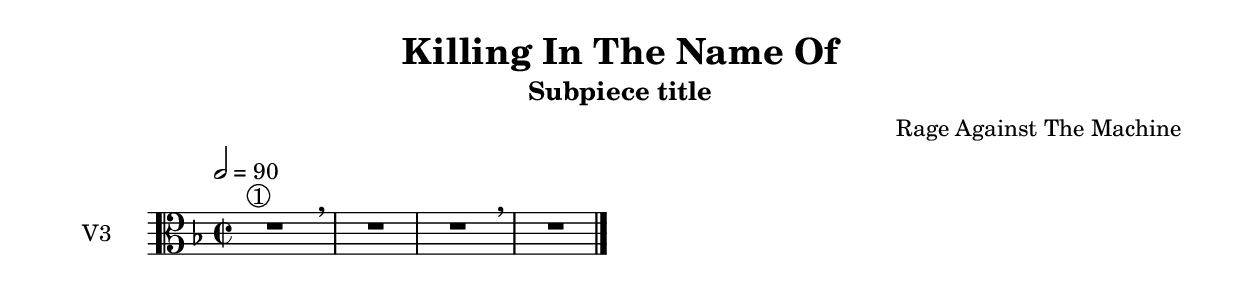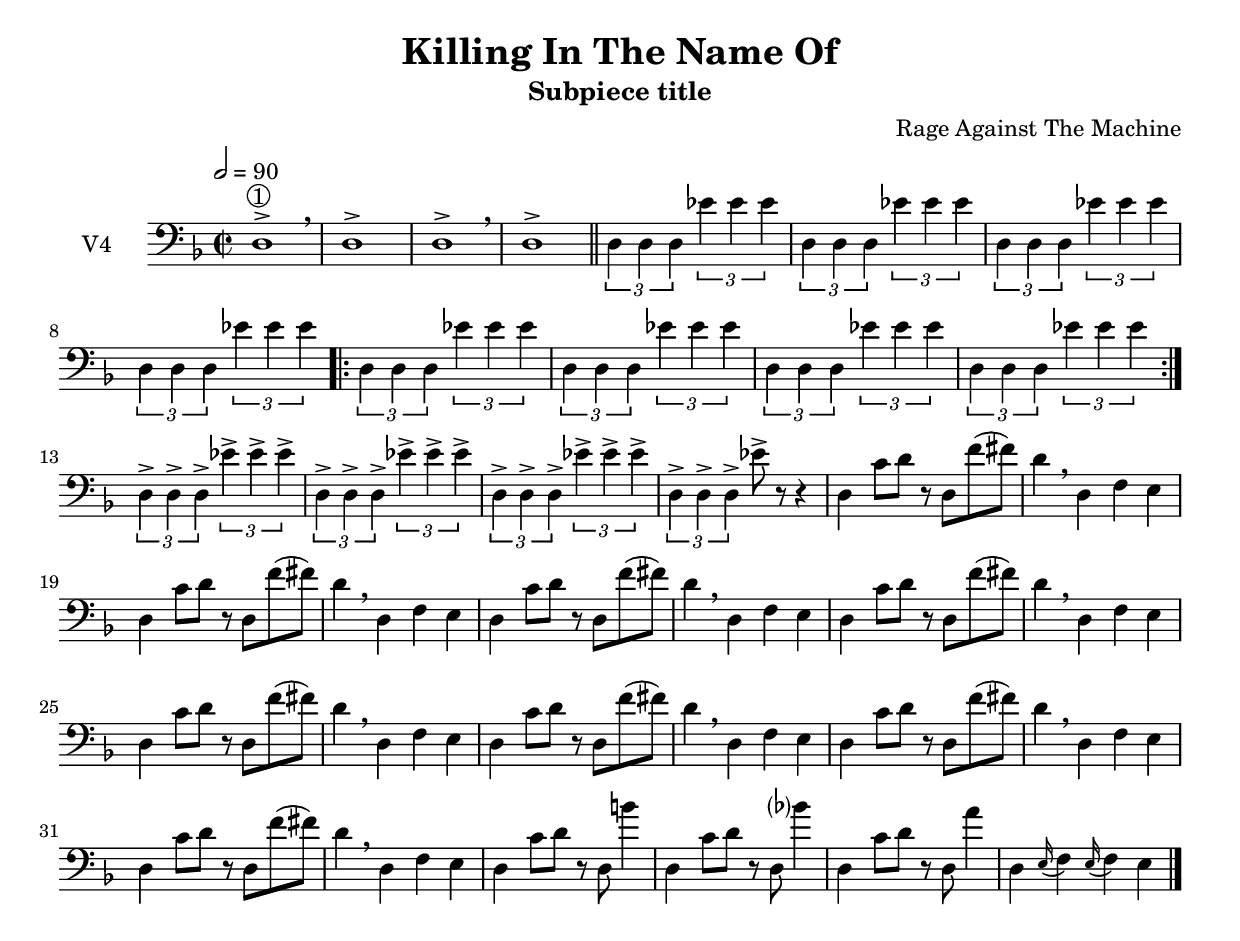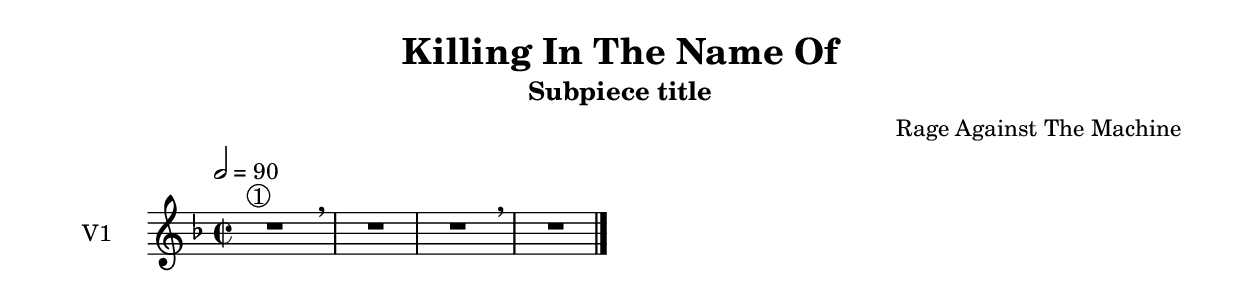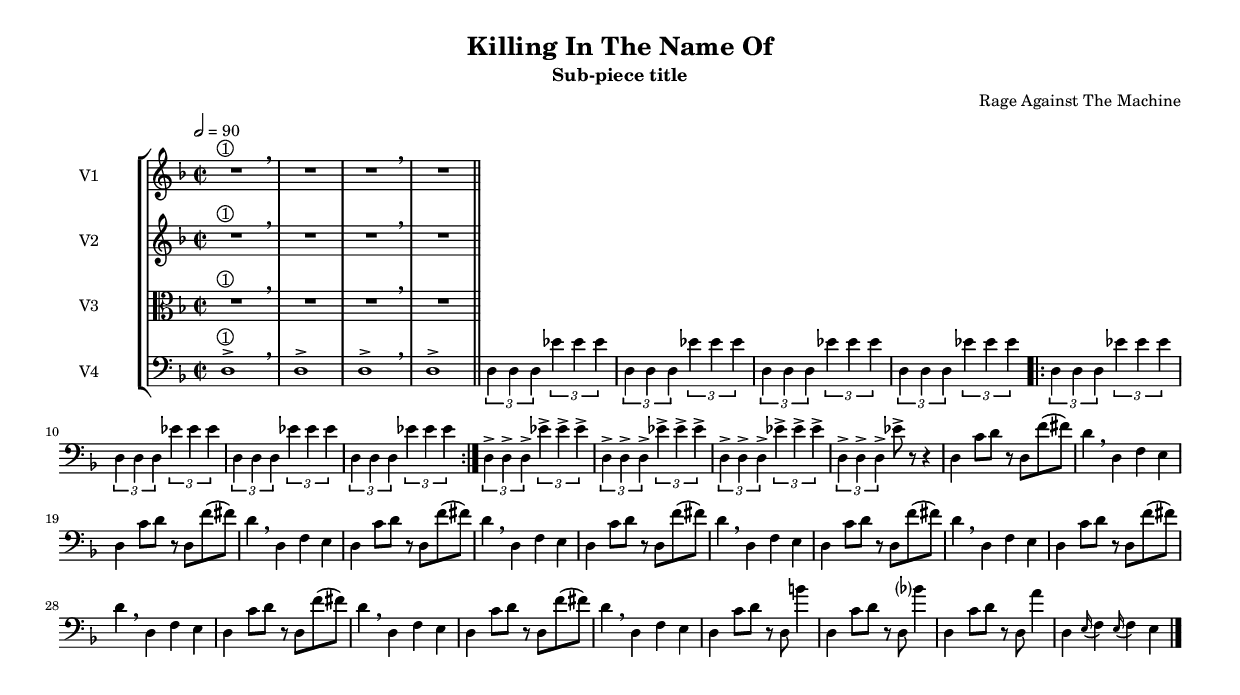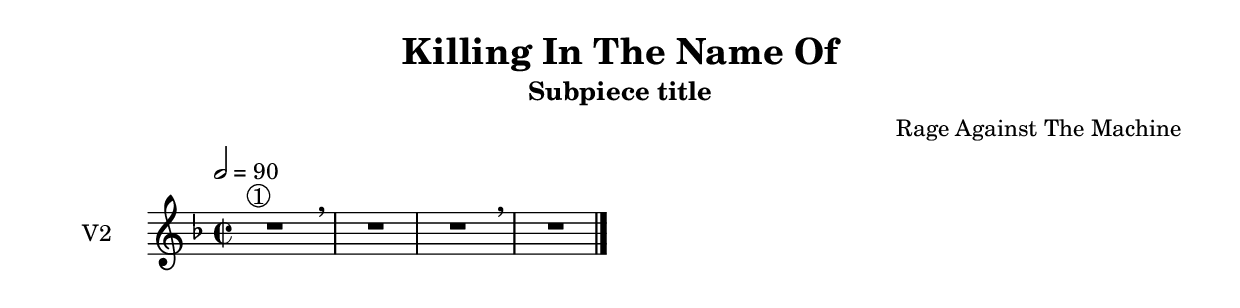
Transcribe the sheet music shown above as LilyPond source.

% TRANSPOSITION and MIDI variables
originpitch = c %c' %bes'% f % c'

targetpitchone = c
targetpitchtwo = c
targetpitchthr = c
targetpitchfou = c

midiInstrOne = "oboe"
midiInstrTwo = "violin"
midiInstrThr = "viola"
midiInstrFou = "cello"

clefVThree = alto

% INCLUDE the musical notes (and any variables further used in the books)
%%%%% piece.ly
%%%%% (This is the global definitions file)

\version "2.16.0"

\header{
  title = "Killing In The Name Of"
	composer = "Rage Against The Machine"
}

% some things to define in the ..._score.ly file:
%originpitch = c' %c' %bes'% f % c'
%targetpitchone = c'
%targetpitchtwo = c'
%targetpitchthr = c'
%targetpitchfou = c'

%clefVThree = G % alto % bass... 

% midiInstrOne
% midiInstrTwo
% midiInstrThr
% midiInstrFou

globalStyle = {
  \accidentalStyle "modern-cautionary"
}

structure = {
  s1^\markup{\circle 1} \breathe |
  s1 |
  s1 \breathe |
  s1
  \bar "||"
}

global = {
  \time 2/2
  \tempo 2 = 90
  \key d \minor 
}

one = \transpose \originpitch \targetpitchone {\new Voice { 
  \global
  \relative c''{
  \set Staff.instrumentName = #"V1 "
  \set Staff.midiInstrument = \midiInstrOne
  \transposition c' % for MIDI files? to be verified

\compressFullBarRests
R1*4

\bar "|." }}}   %*********************************

two = \transpose \originpitch \targetpitchtwo {\new Voice { 
  \global
  \relative c'{
  \set Staff.instrumentName = #"V2 "
  \set Staff.midiInstrument = \midiInstrTwo
  \transposition c' % for MIDI files? to be verified

\compressFullBarRests
R1*4

\bar "|." }}}   %*********************************

three = \transpose \originpitch \targetpitchthr {\new Voice { 
  \global
  \relative c' {
  \set Staff.instrumentName = #"V3 "
  \set Staff.midiInstrument = \midiInstrThr
  \transposition c' % for MIDI files? to be verified

  %\clef bass %alto
  \clef \clefVThree

\compressFullBarRests
R1*4

\bar "|." }}}   %*********************************

four = \transpose \originpitch \targetpitchfou {\new Voice { 
  \global
  \relative c' {
  \set Staff.instrumentName = #"V4 "
  \set Staff.midiInstrument = \midiInstrFou
  \transposition c' % for MIDI files? to be verified

  \clef bass 

  \compressFullBarRests
  d,1^> |
  d1^> |
  d1^> | 
  d1^> |
  \times 2/3 {d4 d d} \times 2/3 {ees' ees ees} |
  \times 2/3 {d,4 d d} \times 2/3 {ees' ees ees} |
  \times 2/3 {d,4 d d} \times 2/3 {ees' ees ees} |
  \times 2/3 {d,4 d d} \times 2/3 {ees' ees ees} |

  \repeat volta 2 {
    \times 2/3 {d,4 d d} \times 2/3 {ees' ees ees} |
    \times 2/3 {d,4 d d} \times 2/3 {ees' ees ees} |
    \times 2/3 {d,4 d d} \times 2/3 {ees' ees ees} |
    \times 2/3 {d,4 d d} \times 2/3 {ees' ees ees} | % x2
  }

  \times 2/3 {d,4^> d^> d^>} \times 2/3 {ees'^> ees^> ees^>} | % enerve
  \times 2/3 {d,4^> d^> d^>} \times 2/3 {ees'^> ees^> ees^>} |
  \times 2/3 {d,4^> d^> d^>} \times 2/3 {ees'^> ees^> ees^>} |
  \times 2/3 {d,4^> d^> d^>} ees'8^> r r4 |

  d,4 c'8 d r d, f' (fis) |
  d4\breathe  d, f e |
  d4 c'8 d r d, f' (fis) |
  d4\breathe  d, f e |
  d4 c'8 d r d, f' (fis) |
  d4\breathe  d, f e |
  d4 c'8 d r d, f' (fis) |
  d4\breathe  d, f e |

  d4 c'8 d r d, f' (fis) | % pizz?
  d4\breathe  d, f e |
  d4 c'8 d r d, f' (fis) |
  d4\breathe  d, f e |
  d4 c'8 d r d, f' (fis) |
  d4\breathe  d, f e |
  d4 c'8 d r d, f' (fis) |
  d4\breathe  d, f e |

  d4 c'8 d r d, b''4 |
  d,,4 c'8 d r d, bes''4 |
  d,,4 c'8 d r d, a''4 |
  d,,4 \appoggiatura e16 f4 \appoggiatura e16 f4 e |

\bar "|."}}}   %**********************************

musicPieceOne = {
  <<
    \tag #'score \tag #'v1 \new Staff { << \globalStyle \structure \one >> }
    \tag #'score \tag #'v2 \new Staff { << \globalStyle \structure \two>> }
    \tag #'score \tag #'v3 \new Staff { << \globalStyle \structure \three>> }
    \tag #'score \tag #'v4 \new Staff { << \globalStyle \structure \four>> }
  >>
}


%%% Local Variables:
%%% LilyPond-master-file: "ratm_killingInTheNameOf_oboeQuartet_scoreAndParts.ly"
%%% End: 


\paper{
  print-all-headers = "true"
}
#(set-global-staff-size 14)

% BOOK FOR THE WHOLE SCORE
% 
%    add as many bookparts as there are pieces in the music
\book{
  \bookOutputSuffix "score"
  \header {
    instrumentName = "Title" % ?
    }
  #(set-global-staff-size 14)
  \bookpart{
    \header{
      subtitle = "Sub-piece title"
      }
    \score {
      \new StaffGroup \keepWithTag #'score \musicPieceOne
      \layout { 
	#(layout-set-staff-size 14)}
      \midi { }
      \header{
	instrumentName ="Quartet"
      }
    }
  }
  % ... other bookparts come here
}

% BOOKS FOR EACH INSTRUMENT
% 
%    for each instrument, we likewise have a book
% 
% TODO: make more automatisms with variables? possible to put more logic?
% 
#(set-global-staff-size 20)%
\book{
  \bookOutputSuffix "oboe"
  #(set-global-staff-size 20)%
  
  \bookpart{
    \header{
      subtitle = "Subpiece title"
      }
    \score {
      \new StaffGroup \keepWithTag #'v1 \musicPieceOne
      \header{
	instrumentName ="Oboe"
      }
    }
  }
  % ... other bookparts
}


#(set-global-staff-size 20)%
\book{
  \bookOutputSuffix "violin"
  #(set-global-staff-size 20)%
  
  \bookpart{
    \header{
      subtitle = "Subpiece title"
      }
    \score {
      \new StaffGroup \keepWithTag #'v2 \musicPieceOne
      \header{
	instrumentName ="Violin"
      }
    }
  }
  % ... other bookparts
}


#(set-global-staff-size 20)%
\book{
  \bookOutputSuffix "alto"
  #(set-global-staff-size 20)%
  
  \bookpart{
    \header{
      subtitle = "Subpiece title"
      }
    \score {
      \new StaffGroup \keepWithTag #'v3 \musicPieceOne
      \header{
	instrumentName ="Alto"
      }
    }
  }
  % ... other bookparts
}


#(set-global-staff-size 20)%
\book{
  \bookOutputSuffix "cello"
  #(set-global-staff-size 20)%
  
  \bookpart{
    \header{
      subtitle = "Subpiece title"
      }
    \score {
      \new StaffGroup \keepWithTag #'v4 \musicPieceOne
      \header{
	instrumentName ="Cello"
      }
    }
  }
  % ... other bookparts
}

